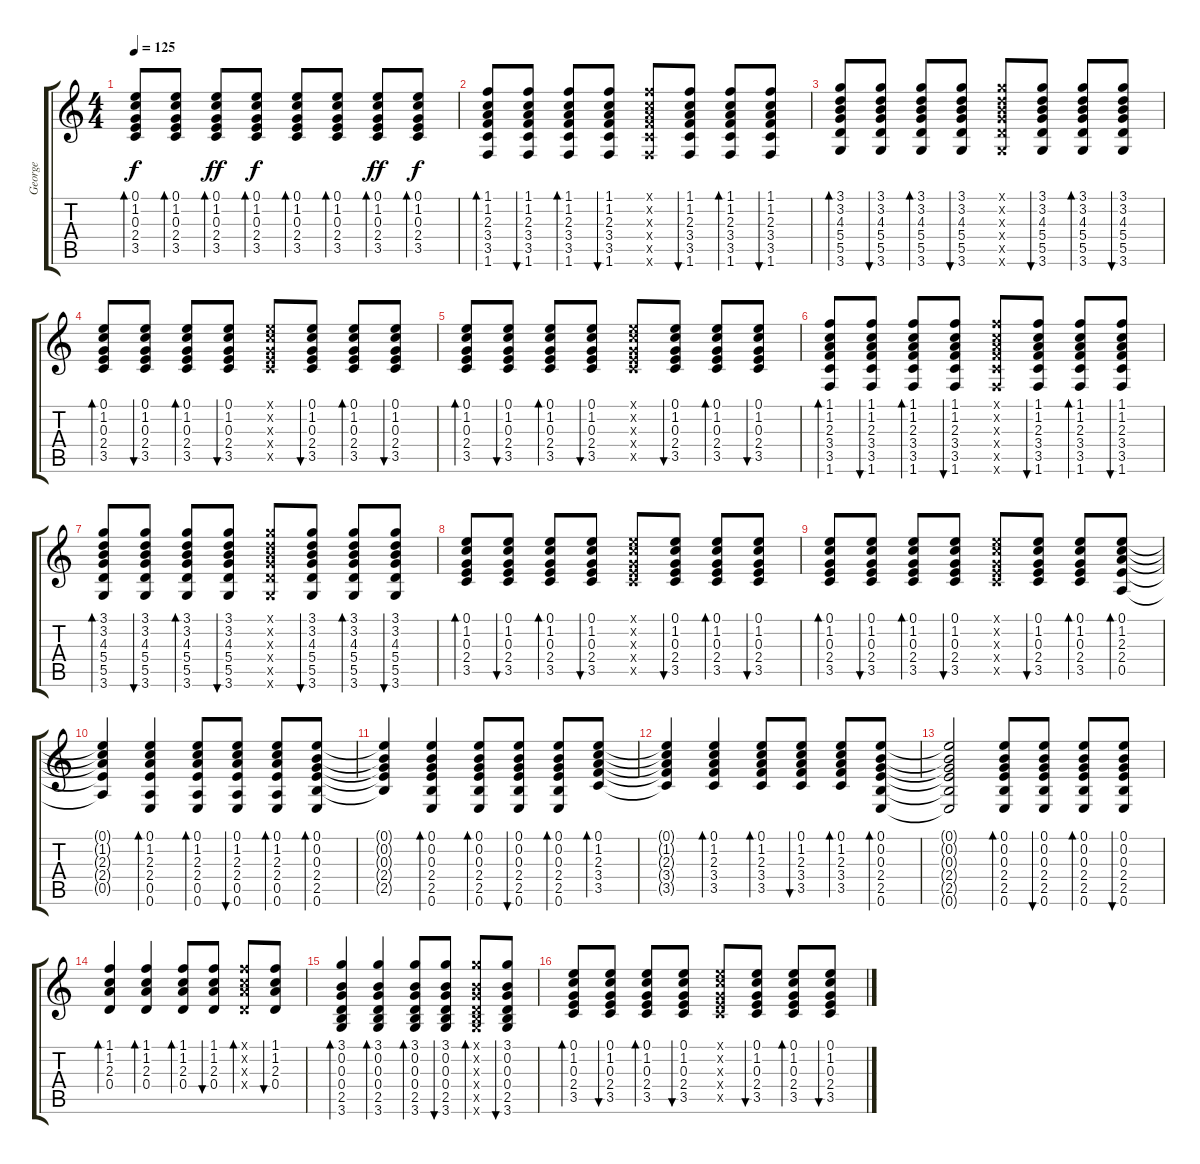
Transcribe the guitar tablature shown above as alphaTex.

\track ("George" "George") {instrument electricguitarjazz}
\staff {score tabs}
\tuning (E4 B3 G3 D3 A2 E2) {hide}
\ts (4 4)
\tempo 125
\clef g2
\ks c
(0.1 1.2 0.3 2.4 3.5).8{bd 60 dy f} (0.1 1.2 0.3 2.4 3.5).8{bd 60} (0.1 1.2 0.3 2.4 3.5).8{bd 60 dy ff} (0.1 1.2 0.3 2.4 3.5).8{bd 60 dy f} (0.1 1.2 0.3 2.4 3.5).8{bd 60} (0.1 1.2 0.3 2.4 3.5).8{bd 60} (0.1 1.2 0.3 2.4 3.5).8{bd 60 dy ff} (0.1 1.2 0.3 2.4 3.5).8{bd 60 dy f} |
(1.1 1.2 2.3 3.4 3.5 1.6).8{bd 60} (1.1 1.2 2.3 3.4 3.5 1.6).8{bu 60} (1.1 1.2 2.3 3.4 3.5 1.6).8{bd 60} (1.1 1.2 2.3 3.4 3.5 1.6).8{bu 60} (1.1{x} 1.2{x} 2.3{x} 3.4{x} 3.5{x} 1.6{x}).8 (1.1 1.2 2.3 3.4 3.5 1.6).8{bu 60} (1.1 1.2 2.3 3.4 3.5 1.6).8{bd 60} (1.1 1.2 2.3 3.4 3.5 1.6).8{bu 60} |
(3.1 3.2 4.3 5.4 5.5 3.6).8{bd 60} (3.1 3.2 4.3 5.4 5.5 3.6).8{bu 60} (3.1 3.2 4.3 5.4 5.5 3.6).8{bd 60} (3.1 3.2 4.3 5.4 5.5 3.6).8{bu 60} (3.1{x} 3.2{x} 4.3{x} 5.4{x} 5.5{x} 3.6{x}).8 (3.1 3.2 4.3 5.4 5.5 3.6).8{bu 60} (3.1 3.2 4.3 5.4 5.5 3.6).8{bd 60} (3.1 3.2 4.3 5.4 5.5 3.6).8{bu 60} |
(0.1 1.2 0.3 2.4 3.5).8{bd 60} (0.1 1.2 0.3 2.4 3.5).8{bu 60} (0.1 1.2 0.3 2.4 3.5).8{bd 60} (0.1 1.2 0.3 2.4 3.5).8{bu 60} (0.1{x} 1.2{x} 0.3{x} 2.4{x} 3.5{x}).8 (0.1 1.2 0.3 2.4 3.5).8{bu 60} (0.1 1.2 0.3 2.4 3.5).8{bd 60} (0.1 1.2 0.3 2.4 3.5).8{bu 60} |
(0.1 1.2 0.3 2.4 3.5).8{bd 60} (0.1 1.2 0.3 2.4 3.5).8{bu 60} (0.1 1.2 0.3 2.4 3.5).8{bd 60} (0.1 1.2 0.3 2.4 3.5).8{bu 60} (0.1{x} 1.2{x} 0.3{x} 2.4{x} 3.5{x}).8 (0.1 1.2 0.3 2.4 3.5).8{bu 60} (0.1 1.2 0.3 2.4 3.5).8{bd 60} (0.1 1.2 0.3 2.4 3.5).8{bu 60} |
(1.1 1.2 2.3 3.4 3.5 1.6).8{bd 60} (1.1 1.2 2.3 3.4 3.5 1.6).8{bu 60} (1.1 1.2 2.3 3.4 3.5 1.6).8{bd 60} (1.1 1.2 2.3 3.4 3.5 1.6).8{bu 60} (1.1{x} 1.2{x} 2.3{x} 3.4{x} 3.5{x} 1.6{x}).8 (1.1 1.2 2.3 3.4 3.5 1.6).8{bu 60} (1.1 1.2 2.3 3.4 3.5 1.6).8{bd 60} (1.1 1.2 2.3 3.4 3.5 1.6).8{bu 60} |
(3.1 3.2 4.3 5.4 5.5 3.6).8{bd 60} (3.1 3.2 4.3 5.4 5.5 3.6).8{bu 60} (3.1 3.2 4.3 5.4 5.5 3.6).8{bd 60} (3.1 3.2 4.3 5.4 5.5 3.6).8{bu 60} (3.1{x} 3.2{x} 4.3{x} 5.4{x} 5.5{x} 3.6{x}).8 (3.1 3.2 4.3 5.4 5.5 3.6).8{bu 60} (3.1 3.2 4.3 5.4 5.5 3.6).8{bd 60} (3.1 3.2 4.3 5.4 5.5 3.6).8{bu 60} |
(0.1 1.2 0.3 2.4 3.5).8{bd 60} (0.1 1.2 0.3 2.4 3.5).8{bu 60} (0.1 1.2 0.3 2.4 3.5).8{bd 60} (0.1 1.2 0.3 2.4 3.5).8{bu 60} (0.1{x} 1.2{x} 0.3{x} 2.4{x} 3.5{x}).8 (0.1 1.2 0.3 2.4 3.5).8{bu 60} (0.1 1.2 0.3 2.4 3.5).8{bd 60} (0.1 1.2 0.3 2.4 3.5).8{bu 60} |
(0.1 1.2 0.3 2.4 3.5).8{bd 60} (0.1 1.2 0.3 2.4 3.5).8{bu 60} (0.1 1.2 0.3 2.4 3.5).8{bd 60} (0.1 1.2 0.3 2.4 3.5).8{bu 60} (0.1{x} 1.2{x} 0.3{x} 2.4{x} 3.5{x}).8 (0.1 1.2 0.3 2.4 3.5).8{bu 60} (0.1 1.2 0.3 2.4 3.5).8{bd 60} (0.1 1.2 2.3 2.4 0.5).8{bd 60} |
(0.1{t} 1.2{t} 2.3{t} 2.4{t} 0.5{t}).4 (0.1 1.2 2.3 2.4 0.5 0.6).4{bd 60} (0.1 1.2 2.3 2.4 0.5 0.6).8{bd 60} (0.1 1.2 2.3 2.4 0.5 0.6).8{bu 60} (0.1 1.2 2.3 2.4 0.5 0.6).8{bd 60} (0.1 0.2 0.3 2.4 2.5 0.6).8{bd 60} |
(0.1{t} 0.2{t} 0.3{t} 2.4{t} 2.5{t}).4 (0.1 0.2 0.3 2.4 2.5 0.6).4{bd 60} (0.1 0.2 0.3 2.4 2.5 0.6).8{bd 60} (0.1 0.2 0.3 2.4 2.5 0.6).8{bu 60} (0.1 0.2 0.3 2.4 2.5 0.6).8{bd 60} (0.1 1.2 2.3 3.4 3.5).8{bd 60} |
(0.1{t} 1.2{t} 2.3{t} 3.4{t} 3.5{t}).4 (0.1 1.2 2.3 3.4 3.5).4{bd 60} (0.1 1.2 2.3 3.4 3.5).8{bd 60} (0.1 1.2 2.3 3.4 3.5).8{bu 60} (0.1 1.2 2.3 3.4 3.5).8{bd 60} (0.1 0.2 0.3 2.4 2.5 0.6).8{bd 60} |
(0.1{t} 0.2{t} 0.3{t} 2.4{t} 2.5{t} 0.6{t}).2 (0.1 0.2 0.3 2.4 2.5 0.6).8{bd 60} (0.1 0.2 0.3 2.4 2.5 0.6).8{bu 60} (0.1 0.2 0.3 2.4 2.5 0.6).8{bd 60} (0.1 0.2 0.3 2.4 2.5 0.6).8{bu 60} |
(1.1 1.2 2.3 0.4).4{bd 60} (1.1 1.2 2.3 0.4).4{bd 60} (1.1 1.2 2.3 0.4).8{bd 60} (1.1 1.2 2.3 0.4).8{bu 60} (1.1{x} 1.2{x} 2.3{x} 0.4{x}).8{bd 60} (1.1 1.2 2.3 0.4).8{bu 60} |
(3.1 0.2 0.3 0.4 2.5 3.6).4{bd 60} (3.1 0.2 0.3 0.4 2.5 3.6).4{bd 60} (3.1 0.2 0.3 0.4 2.5 3.6).8{bd 60} (3.1 0.2 0.3 0.4 2.5 3.6).8{bu 60} (3.1{x} 0.2{x} 0.3{x} 0.4{x} 2.5{x} 3.6{x}).8{bd 60} (3.1 0.2 0.3 0.4 2.5 3.6).8{bu 60} |
(0.1 1.2 0.3 2.4 3.5).8{bd 60} (0.1 1.2 0.3 2.4 3.5).8{bu 60} (0.1 1.2 0.3 2.4 3.5).8{bd 60} (0.1 1.2 0.3 2.4 3.5).8{bu 60} (0.1{x} 1.2{x} 0.3{x} 2.4{x} 3.5{x}).8 (0.1 1.2 0.3 2.4 3.5).8{bu 60} (0.1 1.2 0.3 2.4 3.5).8{bd 60} (0.1 1.2 0.3 2.4 3.5).8{bu 60}
